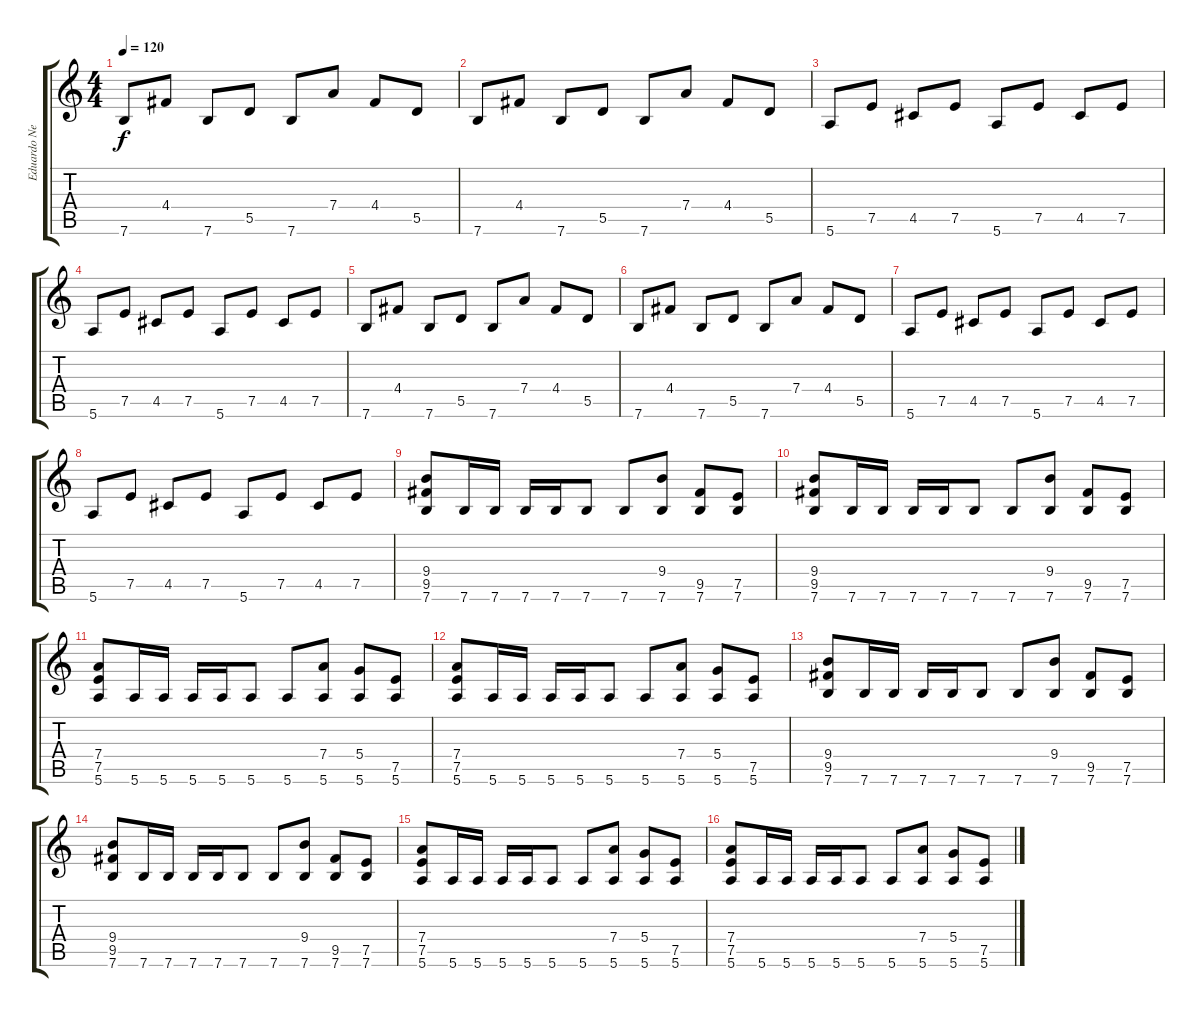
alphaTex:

\track ("Eduardo Neves (Guitar)" "Eduardo Ne") {instrument overdrivenguitar}
\staff {score tabs}
\tuning (E4 B3 G3 D3 A2 E2) {hide}
\ts (4 4)
\tempo 120
\clef g2
\ks c
7.6.8{dy f} 4.4.8 7.6.8 5.5.8 7.6.8 7.4.8 4.4.8 5.5.8 |
7.6.8 4.4.8 7.6.8 5.5.8 7.6.8 7.4.8 4.4.8 5.5.8 |
5.6.8 7.5.8 4.5.8 7.5.8 5.6.8 7.5.8 4.5.8 7.5.8 |
5.6.8 7.5.8 4.5.8 7.5.8 5.6.8 7.5.8 4.5.8 7.5.8 |
7.6.8 4.4.8 7.6.8 5.5.8 7.6.8 7.4.8 4.4.8 5.5.8 |
7.6.8 4.4.8 7.6.8 5.5.8 7.6.8 7.4.8 4.4.8 5.5.8 |
5.6.8 7.5.8 4.5.8 7.5.8 5.6.8 7.5.8 4.5.8 7.5.8 |
5.6.8 7.5.8 4.5.8 7.5.8 5.6.8 7.5.8 4.5.8 7.5.8 |
(9.4 9.5 7.6).8 7.6.16 7.6.16 7.6.16 7.6.16 7.6.8 7.6.8 (9.4 7.6).8 (9.5 7.6).8 (7.5 7.6).8 |
(9.4 9.5 7.6).8 7.6.16 7.6.16 7.6.16 7.6.16 7.6.8 7.6.8 (9.4 7.6).8 (9.5 7.6).8 (7.5 7.6).8 |
(7.4 7.5 5.6).8 5.6.16 5.6.16 5.6.16 5.6.16 5.6.8 5.6.8 (7.4 5.6).8 (5.4 5.6).8 (7.5 5.6).8 |
(7.4 7.5 5.6).8 5.6.16 5.6.16 5.6.16 5.6.16 5.6.8 5.6.8 (7.4 5.6).8 (5.4 5.6).8 (7.5 5.6).8 |
(9.4 9.5 7.6).8 7.6.16 7.6.16 7.6.16 7.6.16 7.6.8 7.6.8 (9.4 7.6).8 (9.5 7.6).8 (7.5 7.6).8 |
(9.4 9.5 7.6).8 7.6.16 7.6.16 7.6.16 7.6.16 7.6.8 7.6.8 (9.4 7.6).8 (9.5 7.6).8 (7.5 7.6).8 |
(7.4 7.5 5.6).8 5.6.16 5.6.16 5.6.16 5.6.16 5.6.8 5.6.8 (7.4 5.6).8 (5.4 5.6).8 (7.5 5.6).8 |
(7.4 7.5 5.6).8 5.6.16 5.6.16 5.6.16 5.6.16 5.6.8 5.6.8 (7.4 5.6).8 (5.4 5.6).8 (7.5 5.6).8
